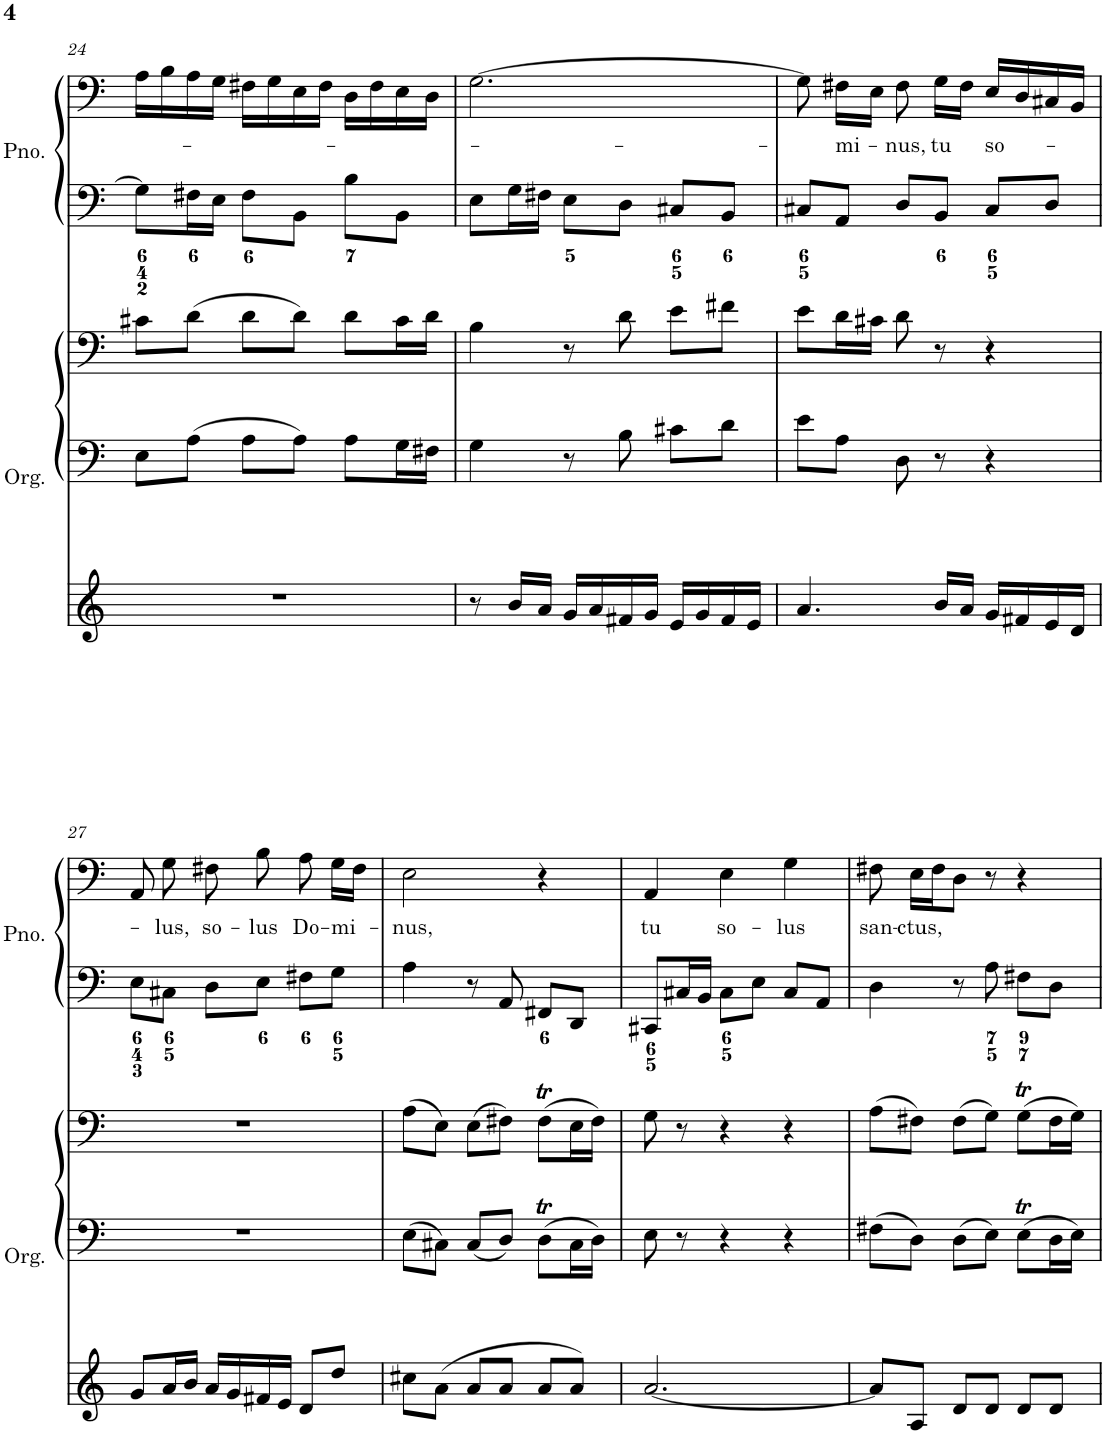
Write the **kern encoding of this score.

**kern	**kern	**kern	**kern	**kern	**text
*part2	*part2	*part2	*part1	*part1	*part1
*staff5	*staff4	*staff3	*staff2	*staff1	*staff1
*I"Organ	*	*	*I"Piano	*	*
*I'Org.	*	*	*I'Pno.	*	*
!!LO:PB:g=z
*clefG2	*clefF4	*clefF4	*clefF4	*clefF4	*
*k[]	*k[]	*k[]	*k[]	*k[]	*
*M3/4	*M3/4	*M3/4	*M3/4	*M3/4	*
=24	=24	=24	=24	=24	=24
2.r	8E\L	8c#X\L	8G\L]	16A\LL	.
.	.	.	.	16B\	.
.	8A\J	(8d\J	16F#X\L	16A\	.
.	.	.	16E\JJ	16G\JJ	.
.	8A\L	8d\L	8F#\L	16F#X\LL	.
.	.	.	.	16G\	.
.	8A\J	8d\J)	8BB\J	16E\	.
.	.	.	.	16F#\JJ	.
.	8A\L	8d\L	8B\L	16D\LL	.
.	.	.	.	16F#\	.
.	16G'\L	16c#'\L	8BB\J	16E\	.
.	16F#X'\JJ	16d'\JJ	.	16D\JJ	.
=25	=25	=25	=25	=25	=25
8r	4G\	4B\	8E\L	[2.G\	.
16b'/LL	.	.	16G\L	.	.
16a'/JJ	.	.	16F#X\JJ	.	.
16g'/LL	8r	8r	8E\L	.	.
16a'/	.	.	.	.	.
16f#X'/	8B\	8d\	8D\J	.	.
16g'/JJ	.	.	.	.	.
16e'/LL	8c#X\L	8e\L	8C#X/L	.	.
16g'/	.	.	.	.	.
16f#'/	8d\J	8f#X\J	8BB/J	.	.
16e'/JJ	.	.	.	.	.
=26	=26	=26	=26	=26	=26
4.a/	8e\L	8e\L	8C#X/L	8G\]	.
!	!	!	!	!	!LO:LY:b
.	8A\J	16d'\L	8AA/J	16F#X\LL	mi-
.	.	16c#X'\JJ	.	16E\JJ	.
!	!	!	!	!	!LO:LY:b
.	8D\	8d\	8D/L	8F#\	-nus,
!	!	!	!	!	!LO:LY:b
16b'/LL	8r	8r	8BB/J	16G\LL	tu
16a'/JJ	.	.	.	16F#\JJ	.
!	!	!	!	!	!LO:LY:b
16g'/LL	4r	4r	8C#/L	16E/LL	so-
16f#X'/	.	.	.	16D/	.
16e'/	.	.	8D/J	16C#X/	.
16d'/JJ	.	.	.	16BB/JJ	.
!!LO:LB:g=z
=27	=27	=27	=27	=27	=27
8g'/L	2.r	2.r	8E\L	8AA/	.
!	!	!	!	!	!LO:LY:b
16a'/L	.	.	8C#X\J	8G\	-lus,
16b'/JJ	.	.	.	.	.
!	!	!	!	!	!LO:LY:b
16a'/LL	.	.	8D\L	8F#X\	so-
16g'/	.	.	.	.	.
!	!	!	!	!	!LO:LY:b
16f#X'/	.	.	8E\J	8B\	-lus
16e'/JJ	.	.	.	.	.
!	!	!	!	!	!LO:LY:b
8d'/L	.	.	8F#X\L	8A\	Do-
!	!	!	!	!	!LO:LY:b
8dd/J	.	.	8G\J	16G\LL	mi-
.	.	.	.	16F#\JJ	.
=28	=28	=28	=28	=28	=28
!	!	!	!	!	!LO:LY:b
8cc#X\L	8E\L	(8A\L	4A\	2E\	-nus,
8a'<\J	8C#X'<\J	8E'<\J)	.	.	.
8a'</L	8C#/L	(8E\L	8r	.	.
8a'</J	8D/J	8F#X\J)	8AA/	.	.
8a'</L	8DT\L	(8F#t\L	8FF#X/L	4r	.
8a'</J	16C#\L	16E\L	8DD/J	.	.
.	16D\JJ	16F#\JJ)	.	.	.
=29	=29	=29	=29	=29	=29
!	!	!	!	!	!LO:LY:b
[2.a/	8E\	8G\	8CC#X/L	4AA/	tu
.	8r	8r	16C#X/L	.	.
.	.	.	16BB/JJ	.	.
!	!	!	!	!	!LO:LY:b
.	4r	4r	8C#\L	4E\	so-
.	.	.	8E\J	.	.
!	!	!	!	!	!LO:LY:b
.	4r	4r	8C#/L	4G\	-lus
.	.	.	8AA/J	.	.
=30	=30	=30	=30	=30	=30
!	!	!	!	!	!LO:LY:b
8a'/L]	8F#X\L	(8A\L	4D\	8F#X\	san-
!	!	!	!	!	!LO:LY:b
8A'/J	8D'<\J	8F#X'<\J)	.	16E\LL	-ctus,
.	.	.	.	16F#\J	.
8d'/L	8D\L	(8F#\L	8r	8D\J	.
8d'/J	8E\J	8G\J)	8A\	8r	.
8d'/L	8Et\L	(8GT\L	8F#X\L	4r	.
8d'/J	16D\L	16F#\L	8D\J	.	.
.	16E\JJ	16G\JJ)	.	.	.
=	=	=	=	=	=
*-	*-	*-	*-	*-	*-
